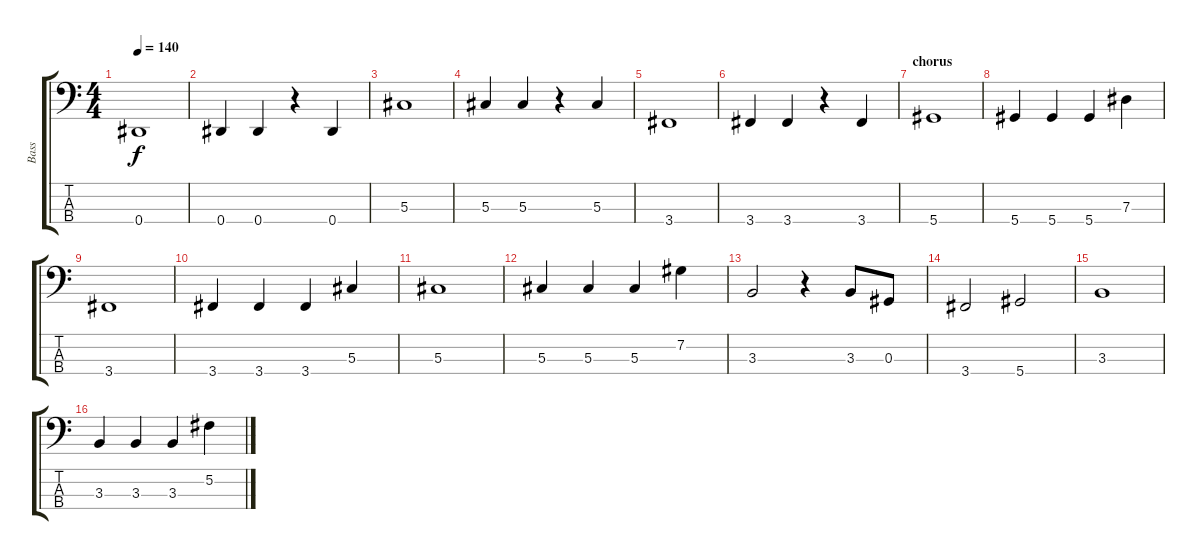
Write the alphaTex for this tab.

\track ("Bass" "Bass") {instrument fretlessbass}
\staff {score tabs}
\tuning (Gb2 Db2 Ab1 Eb1) {hide}
\ts (4 4)
\tempo 140
\clef f4
\ks c
0.4.1{dy f} |
0.4.4 0.4.4 r.4 0.4.4 |
5.3.1 |
5.3.4 5.3.4 r.4 5.3.4 |
3.4.1 |
3.4.4 3.4.4 r.4 3.4.4 |
\section ("" "chorus")
5.4.1 |
5.4.4 5.4.4 5.4.4 7.3.4 |
3.4.1 |
3.4.4 3.4.4 3.4.4 5.3.4 |
5.3.1 |
5.3.4 5.3.4 5.3.4 7.2.4 |
3.3.2 r.4 3.3.8 0.3.8 |
3.4.2 5.4.2 |
3.3.1 |
3.3.4 3.3.4 3.3.4 5.2.4
